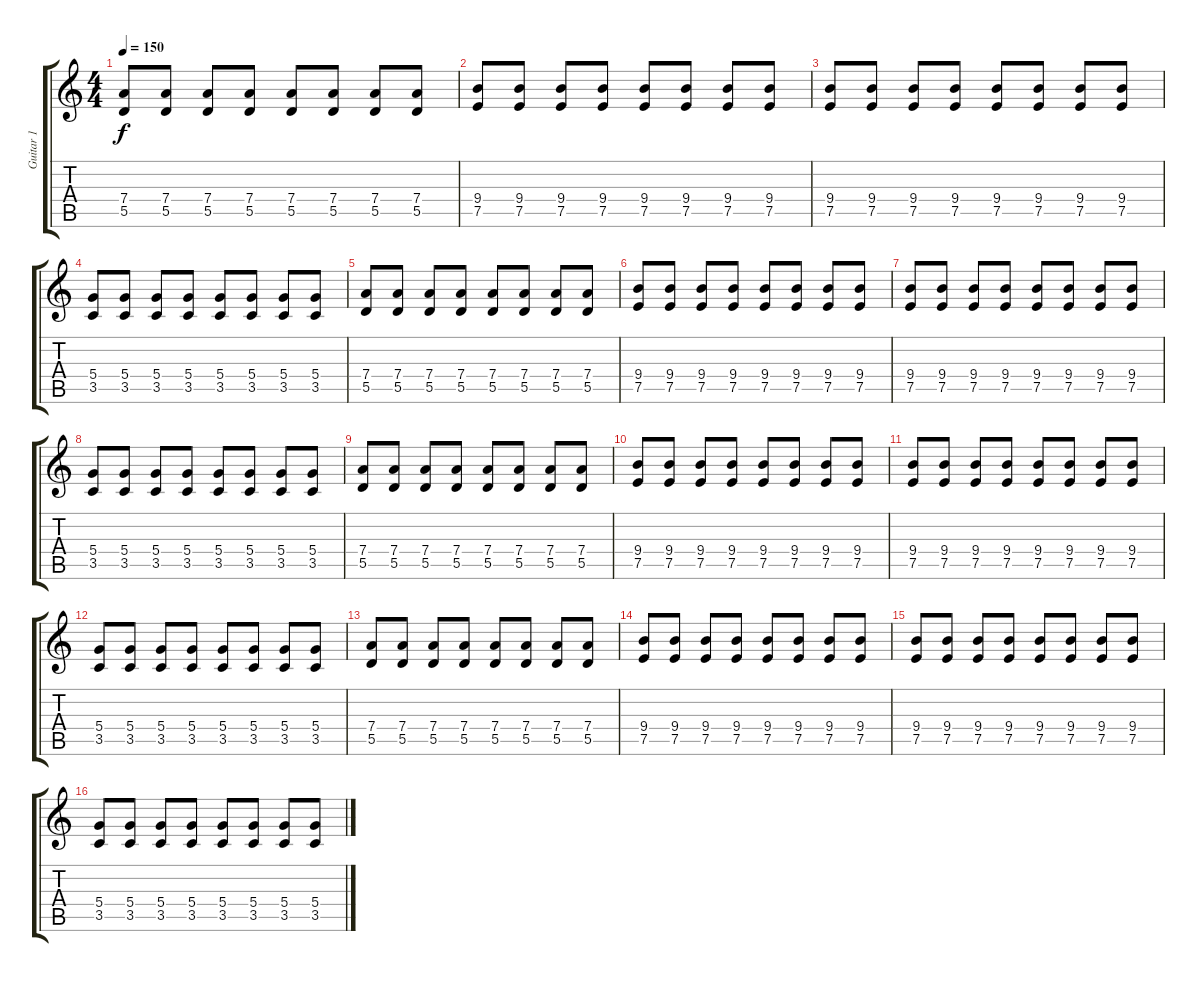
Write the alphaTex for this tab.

\track ("Guitar 1" "Guitar 1") {instrument distortionguitar}
\staff {score tabs}
\tuning (E4 B3 G3 D3 A2 E2) {hide}
\ts (4 4)
\tempo 150
\clef g2
\ks c
(7.4 5.5).8{dy f} (7.4 5.5).8 (7.4 5.5).8 (7.4 5.5).8 (7.4 5.5).8 (7.4 5.5).8 (7.4 5.5).8 (7.4 5.5).8 |
(9.4 7.5).8{volume 13} (9.4 7.5).8 (9.4 7.5).8 (9.4 7.5).8 (9.4 7.5).8 (9.4 7.5).8 (9.4 7.5).8 (9.4 7.5).8 |
(9.4 7.5).8 (9.4 7.5).8 (9.4 7.5).8 (9.4 7.5).8 (9.4 7.5).8 (9.4 7.5).8 (9.4 7.5).8 (9.4 7.5).8 |
(5.4 3.5).8 (5.4 3.5).8 (5.4 3.5).8 (5.4 3.5).8 (5.4 3.5).8 (5.4 3.5).8 (5.4 3.5).8 (5.4 3.5).8 |
(7.4 5.5).8 (7.4 5.5).8 (7.4 5.5).8 (7.4 5.5).8 (7.4 5.5).8 (7.4 5.5).8 (7.4 5.5).8 (7.4 5.5).8 |
(9.4 7.5).8 (9.4 7.5).8 (9.4 7.5).8 (9.4 7.5).8 (9.4 7.5).8 (9.4 7.5).8 (9.4 7.5).8 (9.4 7.5).8 |
(9.4 7.5).8 (9.4 7.5).8 (9.4 7.5).8 (9.4 7.5).8 (9.4 7.5).8 (9.4 7.5).8 (9.4 7.5).8 (9.4 7.5).8 |
(5.4 3.5).8 (5.4 3.5).8 (5.4 3.5).8 (5.4 3.5).8 (5.4 3.5).8 (5.4 3.5).8 (5.4 3.5).8 (5.4 3.5).8 |
(7.4 5.5).8 (7.4 5.5).8 (7.4 5.5).8 (7.4 5.5).8 (7.4 5.5).8 (7.4 5.5).8 (7.4 5.5).8 (7.4 5.5).8 |
(9.4 7.5).8 (9.4 7.5).8 (9.4 7.5).8 (9.4 7.5).8 (9.4 7.5).8 (9.4 7.5).8 (9.4 7.5).8 (9.4 7.5).8 |
(9.4 7.5).8 (9.4 7.5).8 (9.4 7.5).8 (9.4 7.5).8 (9.4 7.5).8 (9.4 7.5).8 (9.4 7.5).8 (9.4 7.5).8 |
(5.4 3.5).8 (5.4 3.5).8 (5.4 3.5).8 (5.4 3.5).8 (5.4 3.5).8 (5.4 3.5).8 (5.4 3.5).8 (5.4 3.5).8 |
(7.4 5.5).8 (7.4 5.5).8 (7.4 5.5).8 (7.4 5.5).8 (7.4 5.5).8 (7.4 5.5).8 (7.4 5.5).8 (7.4 5.5).8 |
(9.4 7.5).8 (9.4 7.5).8 (9.4 7.5).8 (9.4 7.5).8 (9.4 7.5).8 (9.4 7.5).8 (9.4 7.5).8 (9.4 7.5).8 |
(9.4 7.5).8 (9.4 7.5).8 (9.4 7.5).8 (9.4 7.5).8 (9.4 7.5).8 (9.4 7.5).8 (9.4 7.5).8 (9.4 7.5).8 |
(5.4 3.5).8 (5.4 3.5).8 (5.4 3.5).8 (5.4 3.5).8 (5.4 3.5).8 (5.4 3.5).8 (5.4 3.5).8 (5.4 3.5).8
